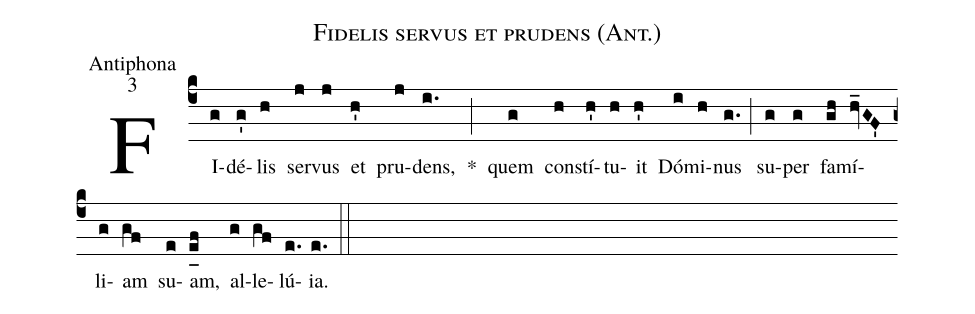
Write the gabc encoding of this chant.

name:Fidelis servus et prudens (Ant.);
office-part:Antiphona;
mode:3;
%%
(c4) FI(g)dé(g')lis(h) ser(j)vus(j) et(h') pru(j)dens,(i.) *(;) quem(g) con(h)stí(h')tu(h)it(h') Dó(i)mi(h)nus(g.) (;) su(g)per(g) fa(gh)mí(hv_GF')li(g)am(gf) su(e)am,(e_[uh:l]f) al(g)le(gf)lú(e.){ia}.(e.) (::)

%<eu>E(j) u(j) o(j) u(h) a(j) e.</eu>(ih..) (::)
